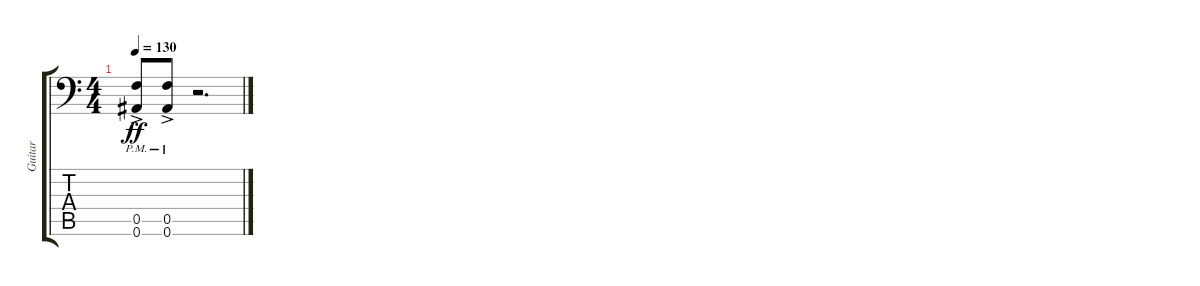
\track ("Guitar" "Guitar") {instrument distortionguitar}
\staff {score tabs}
\tuning (C4 G3 Eb3 Bb2 F2 Bb1) {hide}
\ts (4 4)
\tempo 130
\clef f4
\ks c
(0.5{ac pm} 0.6{ac pm}).8{dy ff} (0.5{ac pm} 0.6{ac pm}).8 r.2{d}
